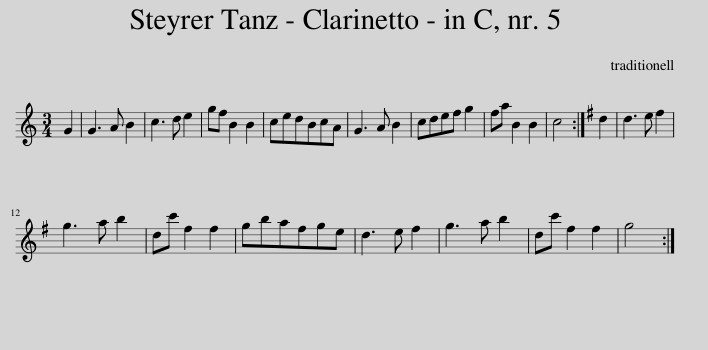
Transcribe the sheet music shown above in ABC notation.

X:1
L:1/8
M:3/4
I:linebreak $
K:C
V:1 treble
V:1
 G2 | G3 A B2 | c3 d e2 | gf B2 B2 | cedBcA | %5
 G3 A B2 | cdef g2 | fa B2 B2 | c4 :|[K:G] d2 | %10
 d3 e f2 |$ g3 a b2 | dc' f2 f2 | gbafge | d3 e f2 | %15
 g3 a b2 | dc' f2 f2 | g4 :| %18
